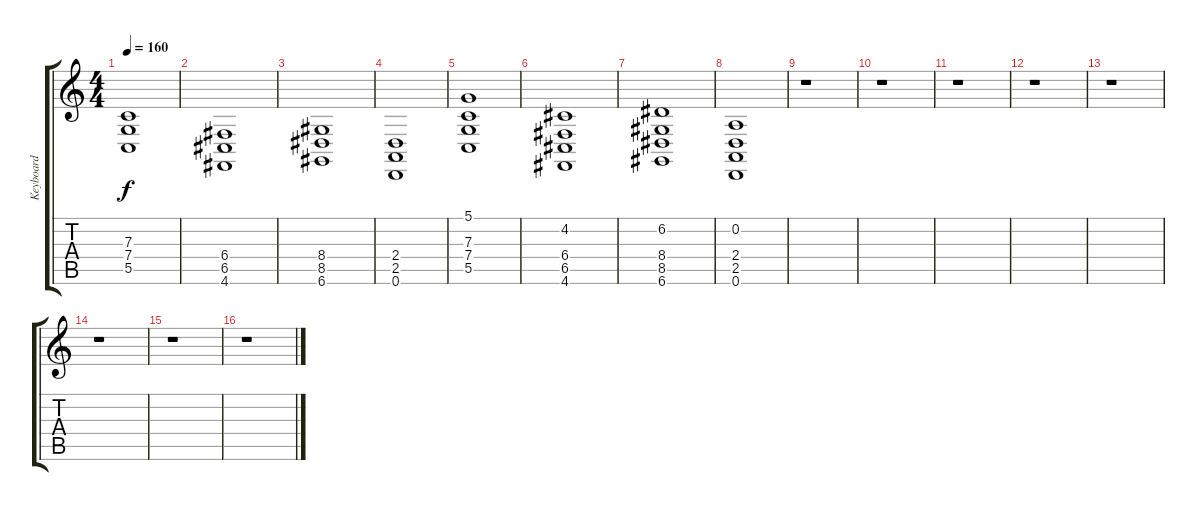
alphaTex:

\track ("Keyboard" "Keyboard") {instrument choiraahs}
\staff {score tabs}
\tuning (D4 A3 F3 C3 G2 D2) {hide}
\ts (4 4)
\tempo 160
\clef g2
\ks c
(7.3 7.4 5.5).1{dy f} |
(6.4 6.5 4.6).1 |
(8.4 8.5 6.6).1 |
(2.4 2.5 0.6).1 |
(5.1 7.3 7.4 5.5).1 |
(4.2 6.4 6.5 4.6).1 |
(6.2 8.4 8.5 6.6).1 |
(0.2 2.4 2.5 0.6).1 |
r.1 |
r.1 |
r.1 |
r.1 |
r.1 |
r.1 |
r.1 |
r.1
